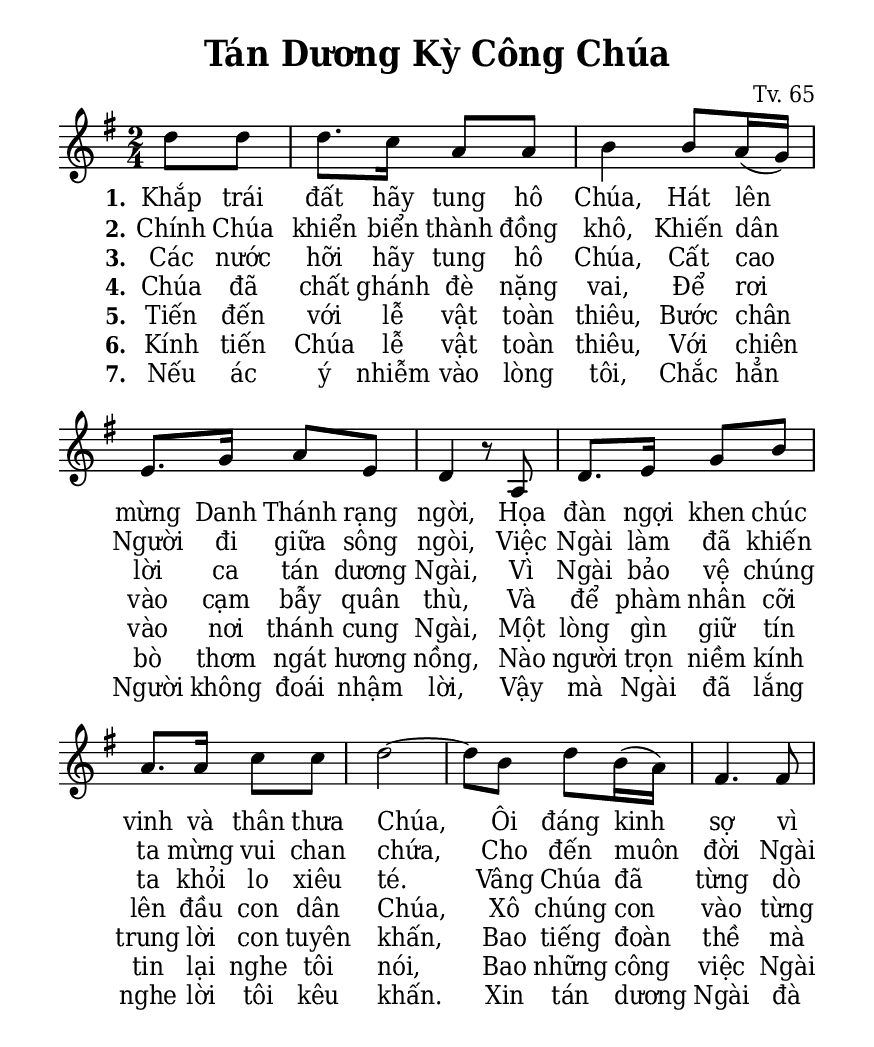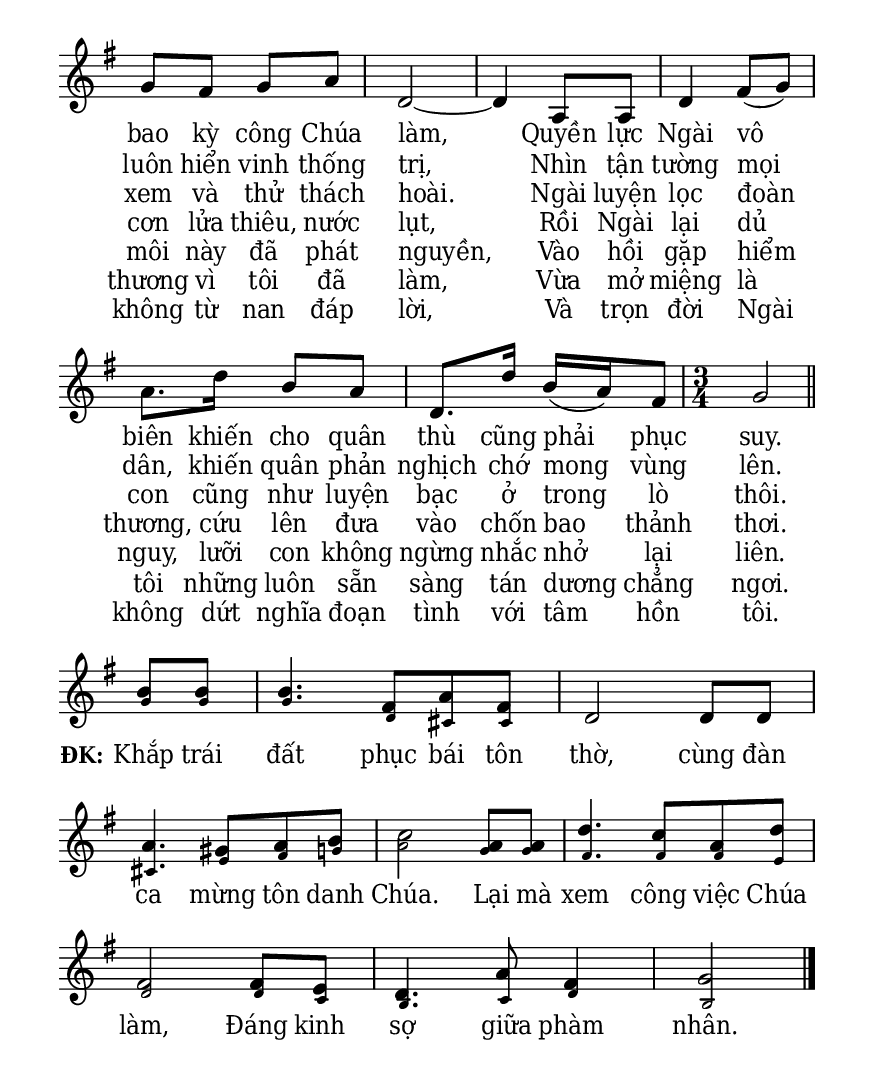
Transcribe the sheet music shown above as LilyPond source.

% Cài đặt chung\
\version "2.22.1"
\include "english.ly"

\header {
  title = "Tán Dương Kỳ Công Chúa"
  composer = "Tv. 65"
  %arranger = "Lm. Kim Long"
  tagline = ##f
}

% Nhạc phiên khúc
nhacPhienKhucSop = \relative c'' {
  \partial 4 d8 d |
  d8. c16 a8 a |
  b4 b8 a16 (g) |
  e8. g16 a8 e |
  d4 r8 a |
  d8. e16 g8 b |
  a8. a16 c8 c |
  d2 ~ |
  d8 b d b16 (a) |
  fs4. fs8 |
  g8 fs g a |
  d,2 ~ |
  d4 a8 a |
  d4 fs8 (g) |
  a8. d16 b8 a |
  d,8. d'16 b (a) fs8 |
  
  \time 3/4
  g2 \bar "||"
  
  b8 b |
  b4. fs8 a fs |
  d2 d8 d |
  a'4. gs8 a b |
  c2 a8 a |
  d4. c8 a d |
  fs,2 fs8 e |
  d4. a'8 fs4 |
  g2 \bar "|."
}

nhacPhienKhucAlto = \relative c'' {
  r4 |
  R2*15
  
  \time 3/4
  r2
  g8 g |
  g4. d8 cs cs |
  d2 d8 d |
  cs4. e8 fs g |
  a2 g8 g |
  fs4. fs8 fs e |
  d2 d8 c |
  b4. c8 d4 |
  b2
}

% Lời phiên khúc
loiPhienKhucSop = \lyrics {
  <<
    {
      \set stanza = "1."
      Khắp trái đất hãy tung hô Chúa,
      Hát lên mừng Danh Thánh rạng ngời,
      Họa đàn ngợi khen chúc vinh
      và thân thưa Chúa,
      Ôi đáng kinh sợ vì bao kỳ công Chúa làm,
      Quyền lực Ngài vô biên
      khiến cho quân thù cũng phải phục suy.
    }
    \new Lyrics {
	    \set associatedVoice = "beSop"
	    \set stanza = "2."
	    Chính Chúa khiển biển thành đồng khô,
	    Khiến dân Người đi giữa sông ngòi,
	    Việc Ngài làm đã khiến ta mừng vui chan chứa,
	    Cho đến muôn đời Ngài luôn hiển vinh thống trị,
	    Nhìn tận tường mọi dân,
	    khiến quân phản nghịch chớ mong vùng lên.
    }
    \new Lyrics {
	    \set associatedVoice = "beSop"
	    \set stanza = "3."
	    Các nước hỡi hãy tung hô Chúa,
	    Cất cao lời ca tán dương Ngài,
	    Vì Ngài bảo vệ chúng ta khỏi lo xiêu té.
	    Vâng Chúa đã từng dò xem và thử thách hoài.
	    Ngài luyện lọc đoàn con
	    cũng như luyện bạc ở trong lò thôi.
    }
    \new Lyrics {
	    \set associatedVoice = "beSop"
	    \set stanza = "4."
	    Chúa đã chất ghánh đè nặng vai,
	    Để rơi vào cạm bẫy quân thù,
	    Và để phàm nhân cỡi lên đầu con dân Chúa,
	    Xô chúng con vào từng cơn lửa thiêu, nước lụt,
	    Rồi Ngài lại dủ thương,
	    cứu lên đưa vào chốn bao thảnh thơi.
    }
    \new Lyrics {
	    \set associatedVoice = "beSop"
	    \set stanza = "5."
	    Tiến đến với lễ vật toàn thiêu,
	    Bước chân vào nơi thánh cung Ngài,
	    Một lòng gìn giữ tín trung lời con tuyên khấn,
	    Bao tiếng đoàn thề mà môi này đã phát nguyền,
	    Vào hồi gặp hiểm nguy,
	    lưỡi con không ngừng nhắc nhở lại liên.
    }
    \new Lyrics {
	    \set associatedVoice = "beSop"
	    \set stanza = "6."
	    Kính tiến Chúa lễ vật toàn thiêu,
	    Với chiên bò thơm ngát hương nồng,
	    Nào người trọn niềm kính tin lại nghe tôi nói,
	    Bao những công việc Ngài thương vì tôi đã làm,
	    Vừa mở miệng là tôi
	    những luôn sẵn sàng tán dương chẳng ngơi.
    }
    \new Lyrics {
	    \set associatedVoice = "beSop"
	    \set stanza = "7."
	    Nếu ác ý nhiễm vào lòng tôi,
	    Chắc hẳn Người không đoái nhậm lời,
	    Vậy mà Ngài đã lắng nghe lời tôi kêu khấn.
	    Xin tán dương Ngài đà không từ nan đáp lời,
	    Và trọn đời
	    Ngài không dứt nghĩa đoạn tình với tâm hồn tôi.
    }
  >>
  \set stanza = "ĐK:"
  Khắp trái đất phục bái tôn thờ,
  cùng đàn ca mừng tôn danh Chúa.
  Lại mà xem công việc Chúa làm,
  Đáng kinh sợ giữa phàm nhân.
}

% Dàn trang
\paper {
  #(set-paper-size "a5")
  top-margin = 15\mm
  bottom-margin = 10\mm
  left-margin = 10\mm
  right-margin = 10\mm
  indent = #0
  #(define fonts
	 (make-pango-font-tree "Deja Vu Serif Condensed"
	 		       "Deja Vu Serif Condensed"
			       "Deja Vu Serif Condensed"
			       (/ 20 20)))
  print-page-number = ##f
  system-system-spacing = #'((basic-distance . 0.1)
                             (padding . 3))
  ragged-bottom = ##t
}

TongNhip = {
  \key g \major \time 2/4
  \set Timing.beamExceptions = #'()
  \set Timing.baseMoment = #(ly:make-moment 1/4)
}

% Đổi kích thước nốt cho bè phụ
notBePhu =
#(define-music-function (font-size music) (number? ly:music?)
   (for-some-music
     (lambda (m)
       (if (music-is-of-type? m 'rhythmic-event)
           (begin
             (set! (ly:music-property m 'tweaks)
                   (cons `(font-size . ,font-size)
                         (ly:music-property m 'tweaks)))
             #t)
           #f))
     music)
   music)

\score {
  \new ChoirStaff <<
    \new Staff \with {
        \consists "Merge_rests_engraver"
        printPartCombineTexts = ##f
      }
      <<
      \new Voice \TongNhip \partCombine 
        \nhacPhienKhucSop
        \notBePhu -3 { \nhacPhienKhucAlto }
      \new NullVoice = beSop \nhacPhienKhucSop
      \new Lyrics \lyricsto beSop \loiPhienKhucSop
      >>
  >>
  \layout {
    %\override Staff.TimeSignature.transparent = ##t
    \override Lyrics.LyricSpace.minimum-distance = #0.6
    \override Score.BarNumber.break-visibility = ##(#f #f #f)
    \override Score.SpacingSpanner.uniform-stretching = ##t
  } 
}
